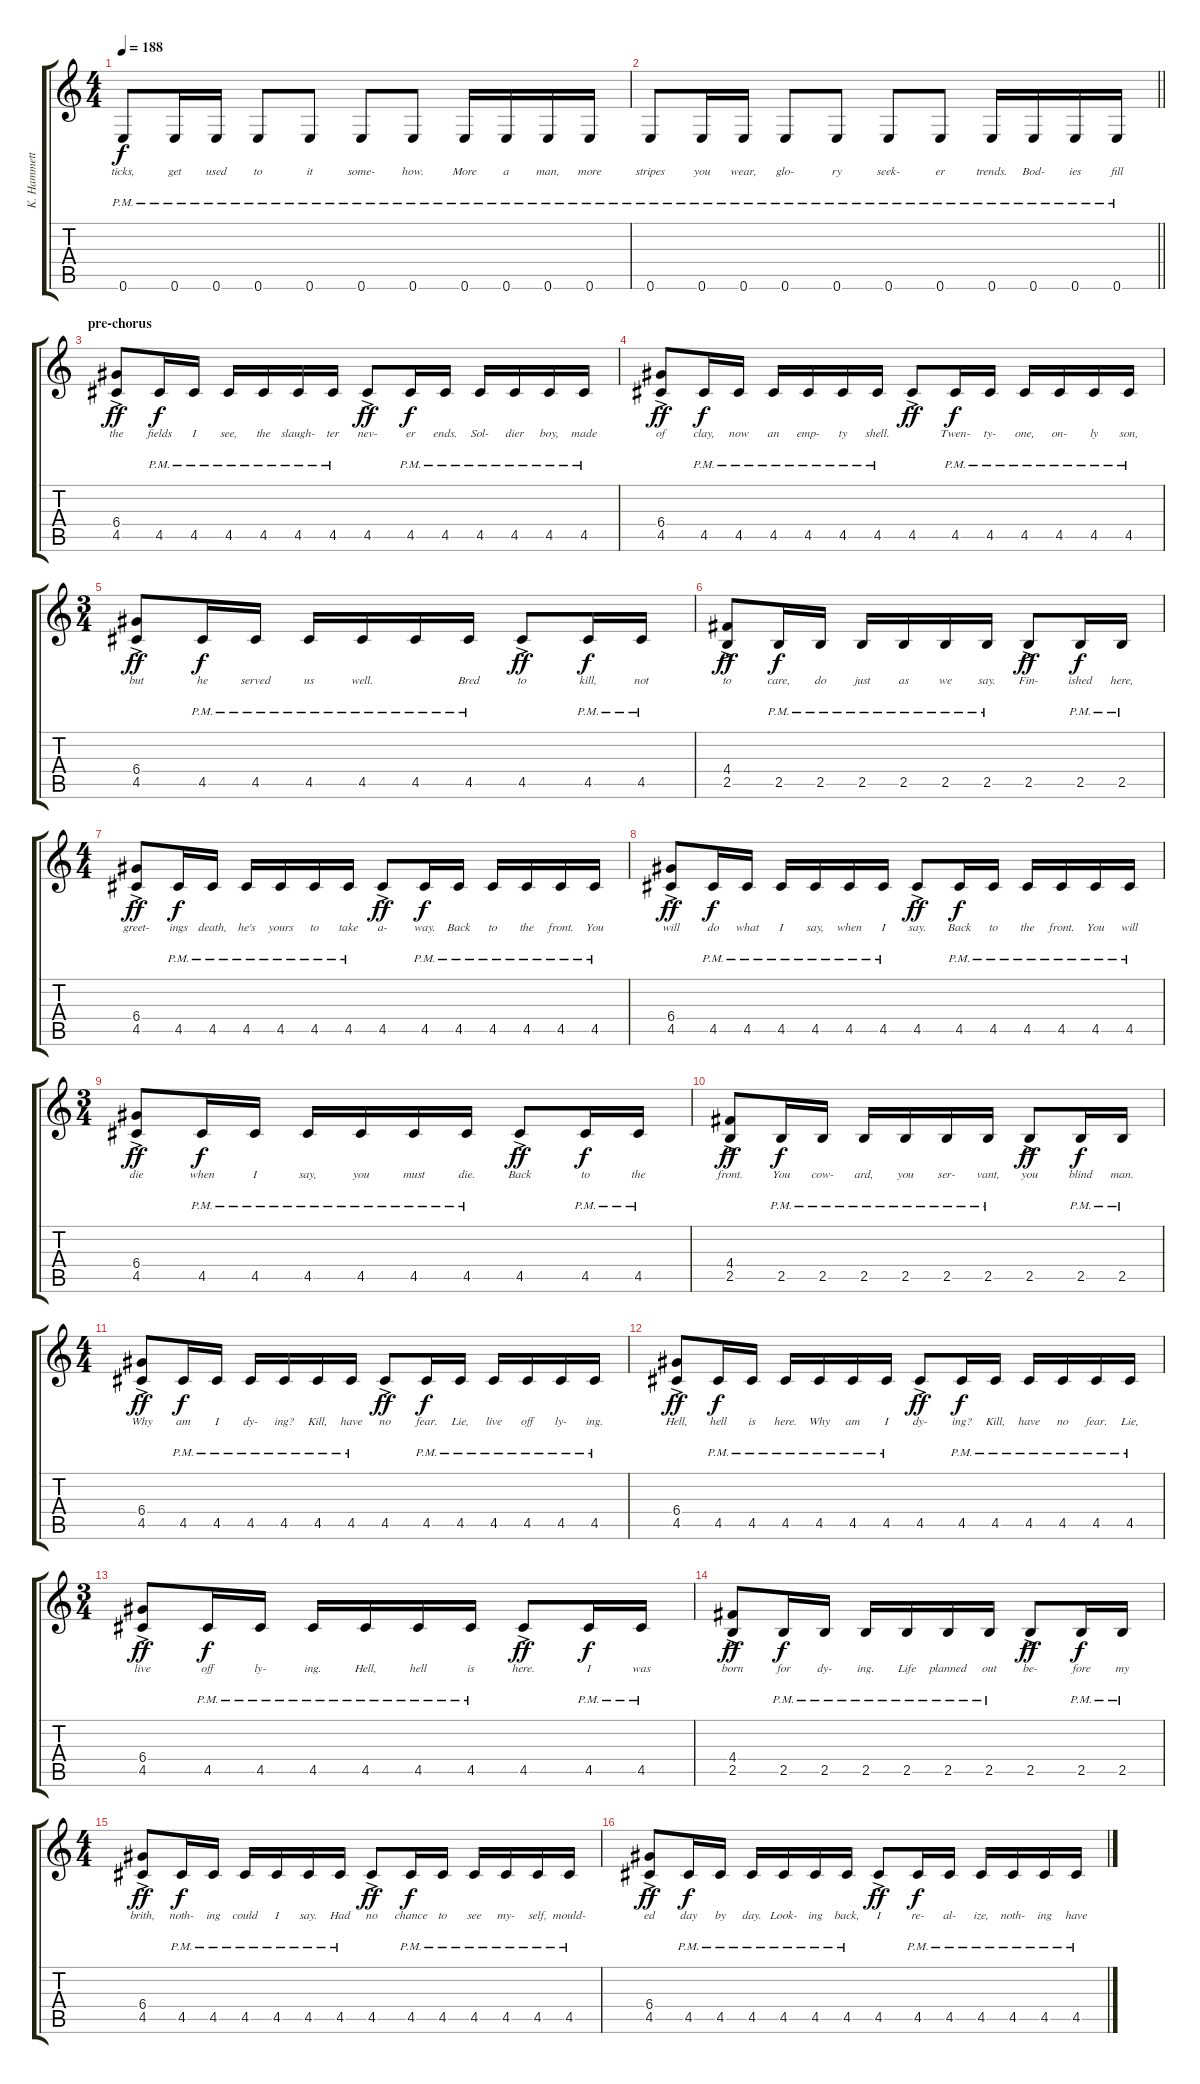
\track ("K. Hammett - Rhythm guitar" "K. Hammett") {instrument distortionguitar}
\staff {score tabs}
\tuning (E4 B3 G3 D3 A2 E2) {hide}
\ts (4 4)
\tempo 188
\clef g2
\ks c
0.6{pm}.8{lyrics (0 "ticks,") lyrics (1 "") lyrics (2 "") lyrics (3 "") lyrics (4 "") dy f} 0.6{pm}.16{lyrics (0 "get") lyrics (1 "") lyrics (2 "") lyrics (3 "") lyrics (4 "")} 0.6{pm}.16{lyrics (0 "used") lyrics (1 "") lyrics (2 "") lyrics (3 "") lyrics (4 "")} 0.6{pm}.8{lyrics (0 "to") lyrics (1 "") lyrics (2 "") lyrics (3 "") lyrics (4 "")} 0.6{pm}.8{lyrics (0 "it") lyrics (1 "") lyrics (2 "") lyrics (3 "") lyrics (4 "")} 0.6{pm}.8{lyrics (0 "some-") lyrics (1 "") lyrics (2 "") lyrics (3 "") lyrics (4 "")} 0.6{pm}.8{lyrics (0 "how.") lyrics (1 "") lyrics (2 "") lyrics (3 "") lyrics (4 "")} 0.6{pm}.16{lyrics (0 "More") lyrics (1 "") lyrics (2 "") lyrics (3 "") lyrics (4 "")} 0.6{pm}.16{lyrics (0 "a") lyrics (1 "") lyrics (2 "") lyrics (3 "") lyrics (4 "")} 0.6{pm}.16{lyrics (0 "man,") lyrics (1 "") lyrics (2 "") lyrics (3 "") lyrics (4 "")} 0.6{pm}.16{lyrics (0 "more") lyrics (1 "") lyrics (2 "") lyrics (3 "") lyrics (4 "")} |
\barLineRight lightlight
0.6{pm}.8{lyrics (0 "stripes") lyrics (1 "") lyrics (2 "") lyrics (3 "") lyrics (4 "")} 0.6{pm}.16{lyrics (0 "you") lyrics (1 "") lyrics (2 "") lyrics (3 "") lyrics (4 "")} 0.6{pm}.16{lyrics (0 "wear,") lyrics (1 "") lyrics (2 "") lyrics (3 "") lyrics (4 "")} 0.6{pm}.8{lyrics (0 "glo-") lyrics (1 "") lyrics (2 "") lyrics (3 "") lyrics (4 "")} 0.6{pm}.8{lyrics (0 "ry") lyrics (1 "") lyrics (2 "") lyrics (3 "") lyrics (4 "")} 0.6{pm}.8{lyrics (0 "seek-") lyrics (1 "") lyrics (2 "") lyrics (3 "") lyrics (4 "")} 0.6{pm}.8{lyrics (0 "er") lyrics (1 "") lyrics (2 "") lyrics (3 "") lyrics (4 "")} 0.6{pm}.16{lyrics (0 "trends.") lyrics (1 "") lyrics (2 "") lyrics (3 "") lyrics (4 "")} 0.6{pm}.16{lyrics (0 "Bod-") lyrics (1 "") lyrics (2 "") lyrics (3 "") lyrics (4 "")} 0.6{pm}.16{lyrics (0 "ies") lyrics (1 "") lyrics (2 "") lyrics (3 "") lyrics (4 "")} 0.6{pm}.16{lyrics (0 "fill") lyrics (1 "") lyrics (2 "") lyrics (3 "") lyrics (4 "")} |
\section ("" "pre-chorus")
(6.4{ac} 4.5{ac}).8{lyrics (0 "the") lyrics (1 "") lyrics (2 "") lyrics (3 "") lyrics (4 "") dy ff} 4.5{pm}.16{lyrics (0 "fields") lyrics (1 "") lyrics (2 "") lyrics (3 "") lyrics (4 "") dy f} 4.5{pm}.16{lyrics (0 "I") lyrics (1 "") lyrics (2 "") lyrics (3 "") lyrics (4 "")} 4.5{pm}.16{lyrics (0 "see,") lyrics (1 "") lyrics (2 "") lyrics (3 "") lyrics (4 "")} 4.5{pm}.16{lyrics (0 "the") lyrics (1 "") lyrics (2 "") lyrics (3 "") lyrics (4 "")} 4.5{pm}.16{lyrics (0 "slaugh-") lyrics (1 "") lyrics (2 "") lyrics (3 "") lyrics (4 "")} 4.5{pm}.16{lyrics (0 "ter") lyrics (1 "") lyrics (2 "") lyrics (3 "") lyrics (4 "")} 4.5{ac}.8{lyrics (0 "nev-") lyrics (1 "") lyrics (2 "") lyrics (3 "") lyrics (4 "") dy ff} 4.5{pm}.16{lyrics (0 "er") lyrics (1 "") lyrics (2 "") lyrics (3 "") lyrics (4 "") dy f} 4.5{pm}.16{lyrics (0 "ends.") lyrics (1 "") lyrics (2 "") lyrics (3 "") lyrics (4 "")} 4.5{pm}.16{lyrics (0 "Sol-") lyrics (1 "") lyrics (2 "") lyrics (3 "") lyrics (4 "")} 4.5{pm}.16{lyrics (0 "dier") lyrics (1 "") lyrics (2 "") lyrics (3 "") lyrics (4 "")} 4.5{pm}.16{lyrics (0 "boy,") lyrics (1 "") lyrics (2 "") lyrics (3 "") lyrics (4 "")} 4.5{pm}.16{lyrics (0 "made") lyrics (1 "") lyrics (2 "") lyrics (3 "") lyrics (4 "")} |
(6.4{ac} 4.5{ac}).8{lyrics (0 "of") lyrics (1 "") lyrics (2 "") lyrics (3 "") lyrics (4 "") dy ff} 4.5{pm}.16{lyrics (0 "clay,") lyrics (1 "") lyrics (2 "") lyrics (3 "") lyrics (4 "") dy f} 4.5{pm}.16{lyrics (0 "now") lyrics (1 "") lyrics (2 "") lyrics (3 "") lyrics (4 "")} 4.5{pm}.16{lyrics (0 "an") lyrics (1 "") lyrics (2 "") lyrics (3 "") lyrics (4 "")} 4.5{pm}.16{lyrics (0 "emp-") lyrics (1 "") lyrics (2 "") lyrics (3 "") lyrics (4 "")} 4.5{pm}.16{lyrics (0 "ty") lyrics (1 "") lyrics (2 "") lyrics (3 "") lyrics (4 "")} 4.5{pm}.16{lyrics (0 "shell.") lyrics (1 "") lyrics (2 "") lyrics (3 "") lyrics (4 "")} 4.5{ac}.8{lyrics (0 "") lyrics (1 "") lyrics (2 "") lyrics (3 "") lyrics (4 "") dy ff} 4.5{pm}.16{lyrics (0 "Twen-") lyrics (1 "") lyrics (2 "") lyrics (3 "") lyrics (4 "") dy f} 4.5{pm}.16{lyrics (0 "ty-") lyrics (1 "") lyrics (2 "") lyrics (3 "") lyrics (4 "")} 4.5{pm}.16{lyrics (0 "one,") lyrics (1 "") lyrics (2 "") lyrics (3 "") lyrics (4 "")} 4.5{pm}.16{lyrics (0 "on-") lyrics (1 "") lyrics (2 "") lyrics (3 "") lyrics (4 "")} 4.5{pm}.16{lyrics (0 "ly") lyrics (1 "") lyrics (2 "") lyrics (3 "") lyrics (4 "")} 4.5{pm}.16{lyrics (0 "son,") lyrics (1 "") lyrics (2 "") lyrics (3 "") lyrics (4 "")} |
\ts (3 4)
(6.4{ac} 4.5{ac}).8{lyrics (0 "but") lyrics (1 "") lyrics (2 "") lyrics (3 "") lyrics (4 "") dy ff} 4.5{pm}.16{lyrics (0 "he") lyrics (1 "") lyrics (2 "") lyrics (3 "") lyrics (4 "") dy f} 4.5{pm}.16{lyrics (0 "served") lyrics (1 "") lyrics (2 "") lyrics (3 "") lyrics (4 "")} 4.5{pm}.16{lyrics (0 "us") lyrics (1 "") lyrics (2 "") lyrics (3 "") lyrics (4 "")} 4.5{pm}.16{lyrics (0 "well.") lyrics (1 "") lyrics (2 "") lyrics (3 "") lyrics (4 "")} 4.5{pm}.16{lyrics (0 "") lyrics (1 "") lyrics (2 "") lyrics (3 "") lyrics (4 "")} 4.5{pm}.16{lyrics (0 "Bred") lyrics (1 "") lyrics (2 "") lyrics (3 "") lyrics (4 "")} 4.5{ac}.8{lyrics (0 "to") lyrics (1 "") lyrics (2 "") lyrics (3 "") lyrics (4 "") dy ff} 4.5{pm}.16{lyrics (0 "kill,") lyrics (1 "") lyrics (2 "") lyrics (3 "") lyrics (4 "") dy f} 4.5{pm}.16{lyrics (0 "not") lyrics (1 "") lyrics (2 "") lyrics (3 "") lyrics (4 "")} |
(4.4{ac} 2.5{ac}).8{lyrics (0 "to") lyrics (1 "") lyrics (2 "") lyrics (3 "") lyrics (4 "") dy ff} 2.5{pm}.16{lyrics (0 "care,") lyrics (1 "") lyrics (2 "") lyrics (3 "") lyrics (4 "") dy f} 2.5{pm}.16{lyrics (0 "do") lyrics (1 "") lyrics (2 "") lyrics (3 "") lyrics (4 "")} 2.5{pm}.16{lyrics (0 "just") lyrics (1 "") lyrics (2 "") lyrics (3 "") lyrics (4 "")} 2.5{pm}.16{lyrics (0 "as") lyrics (1 "") lyrics (2 "") lyrics (3 "") lyrics (4 "")} 2.5{pm}.16{lyrics (0 "we") lyrics (1 "") lyrics (2 "") lyrics (3 "") lyrics (4 "")} 2.5{pm}.16{lyrics (0 "say.") lyrics (1 "") lyrics (2 "") lyrics (3 "") lyrics (4 "")} 2.5{ac}.8{lyrics (0 "Fin-") lyrics (1 "") lyrics (2 "") lyrics (3 "") lyrics (4 "") dy ff} 2.5{pm}.16{lyrics (0 "ished") lyrics (1 "") lyrics (2 "") lyrics (3 "") lyrics (4 "") dy f} 2.5{pm}.16{lyrics (0 "here,") lyrics (1 "") lyrics (2 "") lyrics (3 "") lyrics (4 "")} |
\ts (4 4)
(6.4{ac} 4.5{ac}).8{lyrics (0 "greet-") lyrics (1 "") lyrics (2 "") lyrics (3 "") lyrics (4 "") dy ff} 4.5{pm}.16{lyrics (0 "ings") lyrics (1 "") lyrics (2 "") lyrics (3 "") lyrics (4 "") dy f} 4.5{pm}.16{lyrics (0 "death,") lyrics (1 "") lyrics (2 "") lyrics (3 "") lyrics (4 "")} 4.5{pm}.16{lyrics (0 "he's") lyrics (1 "") lyrics (2 "") lyrics (3 "") lyrics (4 "")} 4.5{pm}.16{lyrics (0 "yours") lyrics (1 "") lyrics (2 "") lyrics (3 "") lyrics (4 "")} 4.5{pm}.16{lyrics (0 "to") lyrics (1 "") lyrics (2 "") lyrics (3 "") lyrics (4 "")} 4.5{pm}.16{lyrics (0 "take") lyrics (1 "") lyrics (2 "") lyrics (3 "") lyrics (4 "")} 4.5{ac}.8{lyrics (0 "a-") lyrics (1 "") lyrics (2 "") lyrics (3 "") lyrics (4 "") dy ff} 4.5{pm}.16{lyrics (0 "way.") lyrics (1 "") lyrics (2 "") lyrics (3 "") lyrics (4 "") dy f} 4.5{pm}.16{lyrics (0 "Back") lyrics (1 "") lyrics (2 "") lyrics (3 "") lyrics (4 "")} 4.5{pm}.16{lyrics (0 "to") lyrics (1 "") lyrics (2 "") lyrics (3 "") lyrics (4 "")} 4.5{pm}.16{lyrics (0 "the") lyrics (1 "") lyrics (2 "") lyrics (3 "") lyrics (4 "")} 4.5{pm}.16{lyrics (0 "front.") lyrics (1 "") lyrics (2 "") lyrics (3 "") lyrics (4 "")} 4.5{pm}.16{lyrics (0 "You") lyrics (1 "") lyrics (2 "") lyrics (3 "") lyrics (4 "")} |
(6.4{ac} 4.5{ac}).8{lyrics (0 "will") lyrics (1 "") lyrics (2 "") lyrics (3 "") lyrics (4 "") dy ff} 4.5{pm}.16{lyrics (0 "do") lyrics (1 "") lyrics (2 "") lyrics (3 "") lyrics (4 "") dy f} 4.5{pm}.16{lyrics (0 "what") lyrics (1 "") lyrics (2 "") lyrics (3 "") lyrics (4 "")} 4.5{pm}.16{lyrics (0 "I") lyrics (1 "") lyrics (2 "") lyrics (3 "") lyrics (4 "")} 4.5{pm}.16{lyrics (0 "say,") lyrics (1 "") lyrics (2 "") lyrics (3 "") lyrics (4 "")} 4.5{pm}.16{lyrics (0 "when") lyrics (1 "") lyrics (2 "") lyrics (3 "") lyrics (4 "")} 4.5{pm}.16{lyrics (0 "I") lyrics (1 "") lyrics (2 "") lyrics (3 "") lyrics (4 "")} 4.5{ac}.8{lyrics (0 "say.") lyrics (1 "") lyrics (2 "") lyrics (3 "") lyrics (4 "") dy ff} 4.5{pm}.16{lyrics (0 "Back") lyrics (1 "") lyrics (2 "") lyrics (3 "") lyrics (4 "") dy f} 4.5{pm}.16{lyrics (0 "to") lyrics (1 "") lyrics (2 "") lyrics (3 "") lyrics (4 "")} 4.5{pm}.16{lyrics (0 "the") lyrics (1 "") lyrics (2 "") lyrics (3 "") lyrics (4 "")} 4.5{pm}.16{lyrics (0 "front.") lyrics (1 "") lyrics (2 "") lyrics (3 "") lyrics (4 "")} 4.5{pm}.16{lyrics (0 "You") lyrics (1 "") lyrics (2 "") lyrics (3 "") lyrics (4 "")} 4.5{pm}.16{lyrics (0 "will") lyrics (1 "") lyrics (2 "") lyrics (3 "") lyrics (4 "")} |
\ts (3 4)
(6.4{ac} 4.5{ac}).8{lyrics (0 "die") lyrics (1 "") lyrics (2 "") lyrics (3 "") lyrics (4 "") dy ff} 4.5{pm}.16{lyrics (0 "when") lyrics (1 "") lyrics (2 "") lyrics (3 "") lyrics (4 "") dy f} 4.5{pm}.16{lyrics (0 "I") lyrics (1 "") lyrics (2 "") lyrics (3 "") lyrics (4 "")} 4.5{pm}.16{lyrics (0 "say,") lyrics (1 "") lyrics (2 "") lyrics (3 "") lyrics (4 "")} 4.5{pm}.16{lyrics (0 "you") lyrics (1 "") lyrics (2 "") lyrics (3 "") lyrics (4 "")} 4.5{pm}.16{lyrics (0 "must") lyrics (1 "") lyrics (2 "") lyrics (3 "") lyrics (4 "")} 4.5{pm}.16{lyrics (0 "die.") lyrics (1 "") lyrics (2 "") lyrics (3 "") lyrics (4 "")} 4.5{ac}.8{lyrics (0 "Back") lyrics (1 "") lyrics (2 "") lyrics (3 "") lyrics (4 "") dy ff} 4.5{pm}.16{lyrics (0 "to") lyrics (1 "") lyrics (2 "") lyrics (3 "") lyrics (4 "") dy f} 4.5{pm}.16{lyrics (0 "the") lyrics (1 "") lyrics (2 "") lyrics (3 "") lyrics (4 "")} |
(4.4{ac} 2.5{ac}).8{lyrics (0 "front.") lyrics (1 "") lyrics (2 "") lyrics (3 "") lyrics (4 "") dy ff} 2.5{pm}.16{lyrics (0 "You") lyrics (1 "") lyrics (2 "") lyrics (3 "") lyrics (4 "") dy f} 2.5{pm}.16{lyrics (0 "cow-") lyrics (1 "") lyrics (2 "") lyrics (3 "") lyrics (4 "")} 2.5{pm}.16{lyrics (0 "ard,") lyrics (1 "") lyrics (2 "") lyrics (3 "") lyrics (4 "")} 2.5{pm}.16{lyrics (0 "you") lyrics (1 "") lyrics (2 "") lyrics (3 "") lyrics (4 "")} 2.5{pm}.16{lyrics (0 "ser-") lyrics (1 "") lyrics (2 "") lyrics (3 "") lyrics (4 "")} 2.5{pm}.16{lyrics (0 "vant,") lyrics (1 "") lyrics (2 "") lyrics (3 "") lyrics (4 "")} 2.5{ac}.8{lyrics (0 "you") lyrics (1 "") lyrics (2 "") lyrics (3 "") lyrics (4 "") dy ff} 2.5{pm}.16{lyrics (0 "blind") lyrics (1 "") lyrics (2 "") lyrics (3 "") lyrics (4 "") dy f} 2.5{pm}.16{lyrics (0 "man.") lyrics (1 "") lyrics (2 "") lyrics (3 "") lyrics (4 "")} |
\ts (4 4)
(6.4{ac} 4.5{ac}).8{lyrics (0 "Why") lyrics (1 "") lyrics (2 "") lyrics (3 "") lyrics (4 "") dy ff} 4.5{pm}.16{lyrics (0 "am") lyrics (1 "") lyrics (2 "") lyrics (3 "") lyrics (4 "") dy f} 4.5{pm}.16{lyrics (0 "I") lyrics (1 "") lyrics (2 "") lyrics (3 "") lyrics (4 "")} 4.5{pm}.16{lyrics (0 "dy-") lyrics (1 "") lyrics (2 "") lyrics (3 "") lyrics (4 "")} 4.5{pm}.16{lyrics (0 "ing?") lyrics (1 "") lyrics (2 "") lyrics (3 "") lyrics (4 "")} 4.5{pm}.16{lyrics (0 "Kill,") lyrics (1 "") lyrics (2 "") lyrics (3 "") lyrics (4 "")} 4.5{pm}.16{lyrics (0 "have") lyrics (1 "") lyrics (2 "") lyrics (3 "") lyrics (4 "")} 4.5{ac}.8{lyrics (0 "no") lyrics (1 "") lyrics (2 "") lyrics (3 "") lyrics (4 "") dy ff} 4.5{pm}.16{lyrics (0 "fear.") lyrics (1 "") lyrics (2 "") lyrics (3 "") lyrics (4 "") dy f} 4.5{pm}.16{lyrics (0 "Lie,") lyrics (1 "") lyrics (2 "") lyrics (3 "") lyrics (4 "")} 4.5{pm}.16{lyrics (0 "live") lyrics (1 "") lyrics (2 "") lyrics (3 "") lyrics (4 "")} 4.5{pm}.16{lyrics (0 "off") lyrics (1 "") lyrics (2 "") lyrics (3 "") lyrics (4 "")} 4.5{pm}.16{lyrics (0 "ly-") lyrics (1 "") lyrics (2 "") lyrics (3 "") lyrics (4 "")} 4.5{pm}.16{lyrics (0 "ing.") lyrics (1 "") lyrics (2 "") lyrics (3 "") lyrics (4 "")} |
(6.4{ac} 4.5{ac}).8{lyrics (0 "Hell,") lyrics (1 "") lyrics (2 "") lyrics (3 "") lyrics (4 "") dy ff} 4.5{pm}.16{lyrics (0 "hell") lyrics (1 "") lyrics (2 "") lyrics (3 "") lyrics (4 "") dy f} 4.5{pm}.16{lyrics (0 "is") lyrics (1 "") lyrics (2 "") lyrics (3 "") lyrics (4 "")} 4.5{pm}.16{lyrics (0 "here.") lyrics (1 "") lyrics (2 "") lyrics (3 "") lyrics (4 "")} 4.5{pm}.16{lyrics (0 "Why") lyrics (1 "") lyrics (2 "") lyrics (3 "") lyrics (4 "")} 4.5{pm}.16{lyrics (0 "am") lyrics (1 "") lyrics (2 "") lyrics (3 "") lyrics (4 "")} 4.5{pm}.16{lyrics (0 "I") lyrics (1 "") lyrics (2 "") lyrics (3 "") lyrics (4 "")} 4.5{ac}.8{lyrics (0 "dy-") lyrics (1 "") lyrics (2 "") lyrics (3 "") lyrics (4 "") dy ff} 4.5{pm}.16{lyrics (0 "ing?") lyrics (1 "") lyrics (2 "") lyrics (3 "") lyrics (4 "") dy f} 4.5{pm}.16{lyrics (0 "Kill,") lyrics (1 "") lyrics (2 "") lyrics (3 "") lyrics (4 "")} 4.5{pm}.16{lyrics (0 "have") lyrics (1 "") lyrics (2 "") lyrics (3 "") lyrics (4 "")} 4.5{pm}.16{lyrics (0 "no") lyrics (1 "") lyrics (2 "") lyrics (3 "") lyrics (4 "")} 4.5{pm}.16{lyrics (0 "fear.") lyrics (1 "") lyrics (2 "") lyrics (3 "") lyrics (4 "")} 4.5{pm}.16{lyrics (0 "Lie,") lyrics (1 "") lyrics (2 "") lyrics (3 "") lyrics (4 "")} |
\ts (3 4)
(6.4{ac} 4.5{ac}).8{lyrics (0 "live") lyrics (1 "") lyrics (2 "") lyrics (3 "") lyrics (4 "") dy ff} 4.5{pm}.16{lyrics (0 "off") lyrics (1 "") lyrics (2 "") lyrics (3 "") lyrics (4 "") dy f} 4.5{pm}.16{lyrics (0 "ly-") lyrics (1 "") lyrics (2 "") lyrics (3 "") lyrics (4 "")} 4.5{pm}.16{lyrics (0 "ing.") lyrics (1 "") lyrics (2 "") lyrics (3 "") lyrics (4 "")} 4.5{pm}.16{lyrics (0 "Hell,") lyrics (1 "") lyrics (2 "") lyrics (3 "") lyrics (4 "")} 4.5{pm}.16{lyrics (0 "hell") lyrics (1 "") lyrics (2 "") lyrics (3 "") lyrics (4 "")} 4.5{pm}.16{lyrics (0 "is") lyrics (1 "") lyrics (2 "") lyrics (3 "") lyrics (4 "")} 4.5{ac}.8{lyrics (0 "here.") lyrics (1 "") lyrics (2 "") lyrics (3 "") lyrics (4 "") dy ff} 4.5{pm}.16{lyrics (0 "I") lyrics (1 "") lyrics (2 "") lyrics (3 "") lyrics (4 "") dy f} 4.5{pm}.16{lyrics (0 "was") lyrics (1 "") lyrics (2 "") lyrics (3 "") lyrics (4 "")} |
(4.4{ac} 2.5{ac}).8{lyrics (0 "born") lyrics (1 "") lyrics (2 "") lyrics (3 "") lyrics (4 "") dy ff} 2.5{pm}.16{lyrics (0 "for") lyrics (1 "") lyrics (2 "") lyrics (3 "") lyrics (4 "") dy f} 2.5{pm}.16{lyrics (0 "dy-") lyrics (1 "") lyrics (2 "") lyrics (3 "") lyrics (4 "")} 2.5{pm}.16{lyrics (0 "ing.") lyrics (1 "") lyrics (2 "") lyrics (3 "") lyrics (4 "")} 2.5{pm}.16{lyrics (0 "Life") lyrics (1 "") lyrics (2 "") lyrics (3 "") lyrics (4 "")} 2.5{pm}.16{lyrics (0 "planned") lyrics (1 "") lyrics (2 "") lyrics (3 "") lyrics (4 "")} 2.5{pm}.16{lyrics (0 "out") lyrics (1 "") lyrics (2 "") lyrics (3 "") lyrics (4 "")} 2.5{ac}.8{lyrics (0 "be-") lyrics (1 "") lyrics (2 "") lyrics (3 "") lyrics (4 "") dy ff} 2.5{pm}.16{lyrics (0 "fore") lyrics (1 "") lyrics (2 "") lyrics (3 "") lyrics (4 "") dy f} 2.5{pm}.16{lyrics (0 "my") lyrics (1 "") lyrics (2 "") lyrics (3 "") lyrics (4 "")} |
\ts (4 4)
(6.4{ac} 4.5{ac}).8{lyrics (0 "brith,") lyrics (1 "") lyrics (2 "") lyrics (3 "") lyrics (4 "") dy ff} 4.5{pm}.16{lyrics (0 "noth-") lyrics (1 "") lyrics (2 "") lyrics (3 "") lyrics (4 "") dy f} 4.5{pm}.16{lyrics (0 "ing") lyrics (1 "") lyrics (2 "") lyrics (3 "") lyrics (4 "")} 4.5{pm}.16{lyrics (0 "could") lyrics (1 "") lyrics (2 "") lyrics (3 "") lyrics (4 "")} 4.5{pm}.16{lyrics (0 "I") lyrics (1 "") lyrics (2 "") lyrics (3 "") lyrics (4 "")} 4.5{pm}.16{lyrics (0 "say.") lyrics (1 "") lyrics (2 "") lyrics (3 "") lyrics (4 "")} 4.5{pm}.16{lyrics (0 "Had") lyrics (1 "") lyrics (2 "") lyrics (3 "") lyrics (4 "")} 4.5{ac}.8{lyrics (0 "no") lyrics (1 "") lyrics (2 "") lyrics (3 "") lyrics (4 "") dy ff} 4.5{pm}.16{lyrics (0 "chance") lyrics (1 "") lyrics (2 "") lyrics (3 "") lyrics (4 "") dy f} 4.5{pm}.16{lyrics (0 "to") lyrics (1 "") lyrics (2 "") lyrics (3 "") lyrics (4 "")} 4.5{pm}.16{lyrics (0 "see") lyrics (1 "") lyrics (2 "") lyrics (3 "") lyrics (4 "")} 4.5{pm}.16{lyrics (0 "my-") lyrics (1 "") lyrics (2 "") lyrics (3 "") lyrics (4 "")} 4.5{pm}.16{lyrics (0 "self,") lyrics (1 "") lyrics (2 "") lyrics (3 "") lyrics (4 "")} 4.5{pm}.16{lyrics (0 "mould-") lyrics (1 "") lyrics (2 "") lyrics (3 "") lyrics (4 "")} |
(6.4{ac} 4.5{ac}).8{lyrics (0 "ed") lyrics (1 "") lyrics (2 "") lyrics (3 "") lyrics (4 "") dy ff} 4.5{pm}.16{lyrics (0 "day") lyrics (1 "") lyrics (2 "") lyrics (3 "") lyrics (4 "") dy f} 4.5{pm}.16{lyrics (0 "by") lyrics (1 "") lyrics (2 "") lyrics (3 "") lyrics (4 "")} 4.5{pm}.16{lyrics (0 "day.") lyrics (1 "") lyrics (2 "") lyrics (3 "") lyrics (4 "")} 4.5{pm}.16{lyrics (0 "Look-") lyrics (1 "") lyrics (2 "") lyrics (3 "") lyrics (4 "")} 4.5{pm}.16{lyrics (0 "ing") lyrics (1 "") lyrics (2 "") lyrics (3 "") lyrics (4 "")} 4.5{pm}.16{lyrics (0 "back,") lyrics (1 "") lyrics (2 "") lyrics (3 "") lyrics (4 "")} 4.5{ac}.8{lyrics (0 "I") lyrics (1 "") lyrics (2 "") lyrics (3 "") lyrics (4 "") dy ff} 4.5{pm}.16{lyrics (0 "re-") lyrics (1 "") lyrics (2 "") lyrics (3 "") lyrics (4 "") dy f} 4.5{pm}.16{lyrics (0 "al-") lyrics (1 "") lyrics (2 "") lyrics (3 "") lyrics (4 "")} 4.5{pm}.16{lyrics (0 "ize,") lyrics (1 "") lyrics (2 "") lyrics (3 "") lyrics (4 "")} 4.5{pm}.16{lyrics (0 "noth-") lyrics (1 "") lyrics (2 "") lyrics (3 "") lyrics (4 "")} 4.5{pm}.16{lyrics (0 "ing") lyrics (1 "") lyrics (2 "") lyrics (3 "") lyrics (4 "")} 4.5{pm}.16{lyrics (0 "have") lyrics (1 "") lyrics (2 "") lyrics (3 "") lyrics (4 "")}
